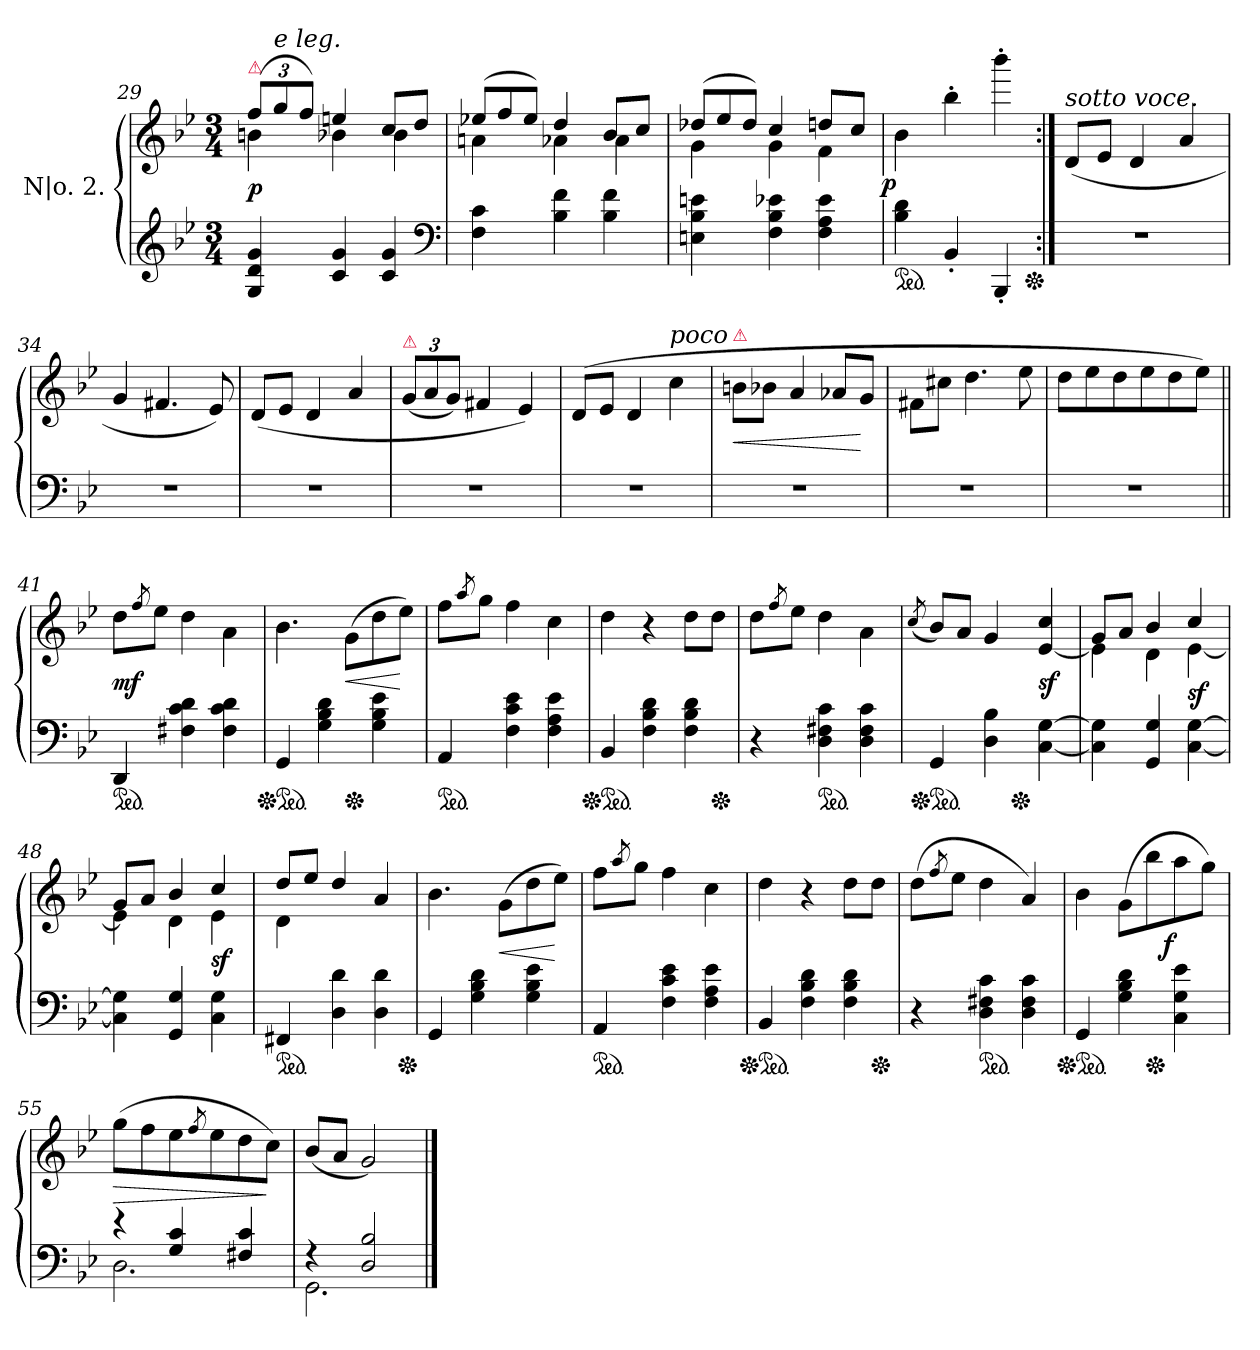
**kern	**kern	**dynam
*part1	*part1	*part1
*staff2	*staff1	*staff1/2
*I"N|o. 2.	*	*
*clefG2	*clefG2	*
*k[b-e-]	*k[b-e-]	*
*M3/4	*M3/4	*
=29	=29	=29
*	*^	*
!	!LO:TX:a:color=crimson:t=⚠	!	!
4G 4d 4g	(>12ffL	4bn	p
!	!LO:TX:a:i:t=e leg.	!	!
.	12gg	.	.
.	12ffJ)	.	.
4c 4g	4een	4b-X	.
4c 4g	8ccL	4b-	.
.	8ddJ	.	.
*clefF4	*	*	*
=30	=30	=30	=30
*	*Xtuplet	*	*
4F 4c	(>12ee-XL	4an	.
.	12ff	.	.
.	12ee-J)	.	.
4B- 4f	4dd	4a-X	.
4B- 4f	8b-L	4a-	.
.	8ccJ	.	.
=31	=31	=31	=31
4En 4B- 4en	(>12dd-XL	4g	.
.	12ee-	.	.
.	12dd-J)	.	.
4F 4B- 4e-X	4cc	4g	.
4F 4A 4e-	8ddnL	4f	.
.	8ccJ	.	.
*	*v	*v	*
=32	=32	=32
!	!	!LO:DY:rj
*ped	*	*
4B- 4d	4b-	p
4BB-'	4bb-'	.
4BBB-'	4bbb-'	.
*Xped	*	*
=33:|!	=33:|!	=33:|!
!	!LO:TX:a:i:t=sotto voce.	!
2.rF	(<8dL	.
.	8e-J	.
.	4d	.
.	4a	.
=34	=34	=34
2.rF	4g	.
.	4.f#X	.
.	8e-)	.
=35	=35	=35
2.rF	(<8dL	.
.	8e-J	.
.	4d	.
.	4a	.
=36	=36	=36
*	*tuplet	*
!	!LO:TX:a:color=crimson:t=⚠	!
2.rF	(<12gL	.
.	12a	.
.	12gJ)	.
.	4f#X	.
.	4e-)	.
=37	=37	=37
2.rF	(>8dL	.
.	8e-J	.
.	4d	.
!	!LO:TX:a:i:t=poco	!
.	4cc	.
=38	=38	=38
!	!LO:TX:a:color=crimson:t=⚠	!
2.rF	8bnL	<
.	8b-XJ	.
.	4a	.
.	8a-XL	.
.	8gJ	[
=39	=39	=39
2.rF	8f#X\L	.
.	8cc#XJ	.
.	4.dd	.
.	8ee-	.
=40	=40	=40
2.rF	8ddL	.
.	8ee-	.
.	8dd	.
.	8ee-	.
.	8dd	.
.	8ee-J)	.
=41||	=41||	=41||
*ped	*	*
4DD	8ddL	mf
.	8qff/	.
.	8ee-J	.
4F#X 4c 4d	4dd	.
4F# 4c 4d	4a\	.
=42	=42	=42
*Xped	*	*
*ped	*	*
4GG	4.b-	.
4G 4B- 4d	.	.
*Xped	*	*
.	(>8gL	<
4G 4B- 4e-	8dd	.
.	8ee-J)	[
=43	=43	=43
*ped	*	*
4AA	8ffL	.
.	8qaa/	.
.	8ggJ	.
4F 4c 4e-	4ff	.
4F 4A 4e-	4cc	.
=44	=44	=44
*Xped	*	*
*ped	*	*
4BB-	4dd	.
4F 4B- 4d	4r	.
4F 4B- 4d	8ddL	.
*Xped	*	*
.	8ddJ	.
=45	=45	=45
4r	8ddL	.
.	8qff/	.
.	8ee-J	.
*ped	*	*
4D 4F#X 4c	4dd	.
4D 4F# 4c	4a\	.
=46	=46	=46
.	(<8qcc/	.
*	*^	*
*Xped	*	*	*
*ped	*	*	*
4GG	8b-L)	4.ryy	.
.	8aJ	.	.
4D 4B-	4g	.	.
*Xped	*	*	*
.	.	4.ryy	.
[4C [4G	[4e- 4cc	.	sf
=47	=47	=47	=47
4C] 4G]	8gL	4e-]	.
.	8aJ	.	.
4GG 4G	4b-	4d	.
[4C [4G	4cc	[4e-	sf
=48	=48	=48	=48
4C] 4G]	8gL	4e-]	.
.	8aJ	.	.
4GG 4G	4b-	4d	.
4C 4G	4cc	4e-	sf
=49	=49	=49	=49
*ped	*	*	*
4FF#X	8ddL	4d	.
.	8ee-J	.	.
4D 4d	4dd/	4reyy	.
4D 4d	4a/	4rcyy	.
*Xped	*	*	*
*	*v	*v	*
=50	=50	=50
4GG	4.b-	.
4G 4B- 4d	.	.
.	(>8gL	<
4G 4B- 4e-	8dd	.
.	8ee-J)	[
=51	=51	=51
*ped	*	*
4AA	8ffL	.
.	8qaa/	.
.	8ggJ	.
4F 4c 4e-	4ff	.
4F 4A 4e-	4cc	.
=52	=52	=52
*Xped	*	*
*ped	*	*
4BB-	4dd	.
4F 4B- 4d	4r	.
4F 4B- 4d	8ddL	.
*Xped	*	*
.	8ddJ	.
=53	=53	=53
4r	(>8ddL	.
.	8qff/	.
.	8ee-J	.
*ped	*	*
4D 4F#X 4c	4dd	.
4D 4F# 4c	4a)	.
=54	=54	=54
*Xped	*	*
*ped	*	*
4GG	4b-	.
4G 4B- 4d	(>8gL	.
*Xped	*	*
.	8bb-	.
!	!	!LO:DY:rj
4C 4G 4e-	8aa	f
.	8ggJ)	.
=55	=55	=55
*^	*	*
4re	2.D	(>8ggL	>
.	.	8ff	.
4G 4c	.	8ee-	.
.	.	8qff/	.
.	.	8ee-	.
4F#X 4c	.	8dd	.
.	.	8ccJ)	]
=56	=56	=56	=56
4rF	2.GG	(<8b-L	.
.	.	8aJ	.
2D 2B-	.	2g)	.
*v	*v	*	*
==	==	==
*-	*-	*-
